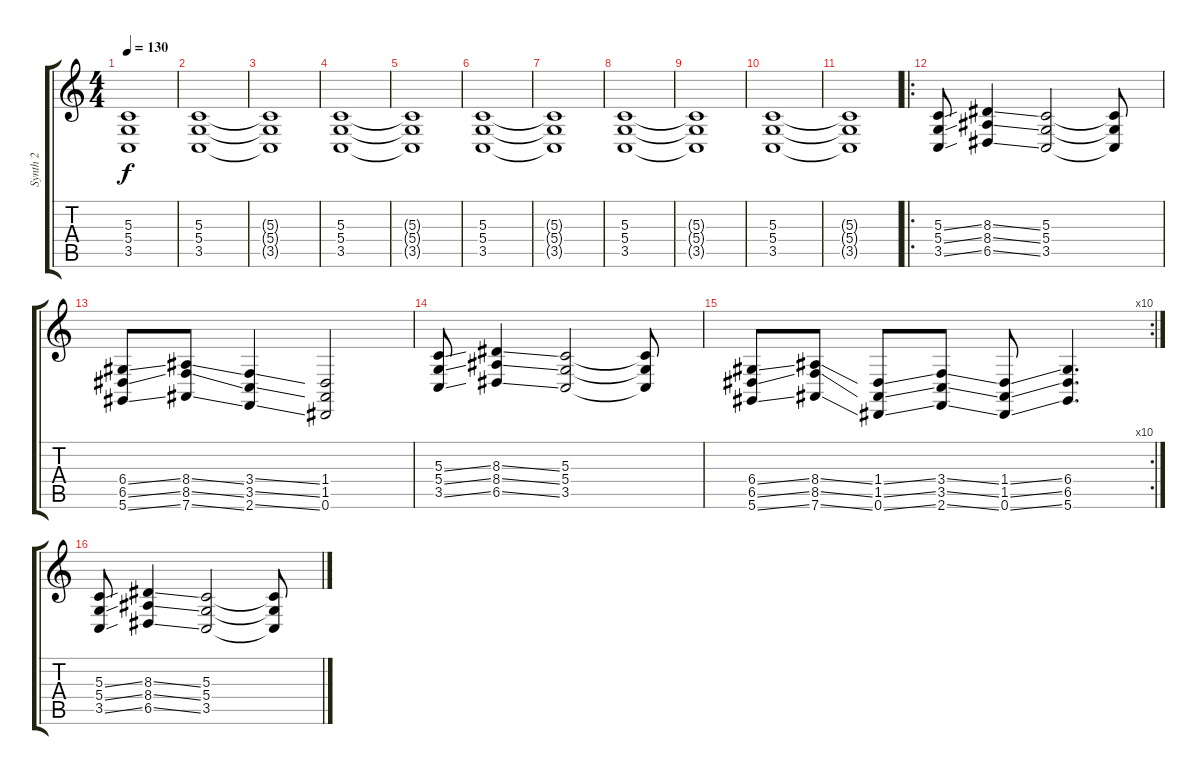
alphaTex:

\track ("Synth 2" "Synth 2") {instrument lead8bassandlead}
\staff {score tabs}
\tuning (E4 B3 G3 D3 A2 Eb2) {hide}
\ts (4 4)
\tempo 130
\clef g2
\ks c
(5.3{t} 5.4{t} 3.5{t}).1{dy f} |
(5.3 5.4 3.5).1 |
(5.3{t} 5.4{t} 3.5{t}).1 |
(5.3 5.4 3.5).1 |
(5.3{t} 5.4{t} 3.5{t}).1 |
(5.3 5.4 3.5).1 |
(5.3{t} 5.4{t} 3.5{t}).1 |
(5.3 5.4 3.5).1 |
(5.3{t} 5.4{t} 3.5{t}).1 |
(5.3 5.4 3.5).1 |
(5.3{t} 5.4{t} 3.5{t}).1 |
\ro
(5.3{ss} 5.4{ss} 3.5{ss}).8{volume 16 instrument pad3polysynth} (8.3{ss} 8.4{ss} 6.5{ss}).4 (5.3 5.4 3.5).2 (5.3{t} 5.4{t} 3.5{t}).8 |
(6.4{ss} 6.5{ss} 5.6{ss}).8 (8.4{ss} 8.5{ss} 7.6{ss}).8 (3.4{ss} 3.5{ss} 2.6{ss}).4 (1.4 1.5 0.6).2 |
(5.3{ss} 5.4{ss} 3.5{ss}).8 (8.3{ss} 8.4{ss} 6.5{ss}).4 (5.3 5.4 3.5).2 (5.3{t} 5.4{t} 3.5{t}).8 |
\rc 10
(6.4{ss} 6.5{ss} 5.6{ss}).8 (8.4{ss} 8.5{ss} 7.6{ss}).8 (1.4{ss} 1.5{ss} 0.6{ss}).8 (3.4{ss} 3.5{ss} 2.6{ss}).8 (1.4{ss} 1.5{ss} 0.6{ss}).8 (6.4 6.5 5.6).4{d} |
(5.3{ss} 5.4{ss} 3.5{ss}).8 (8.3{ss} 8.4{ss} 6.5{ss}).4 (5.3 5.4 3.5).2 (5.3{t} 5.4{t} 3.5{t}).8
